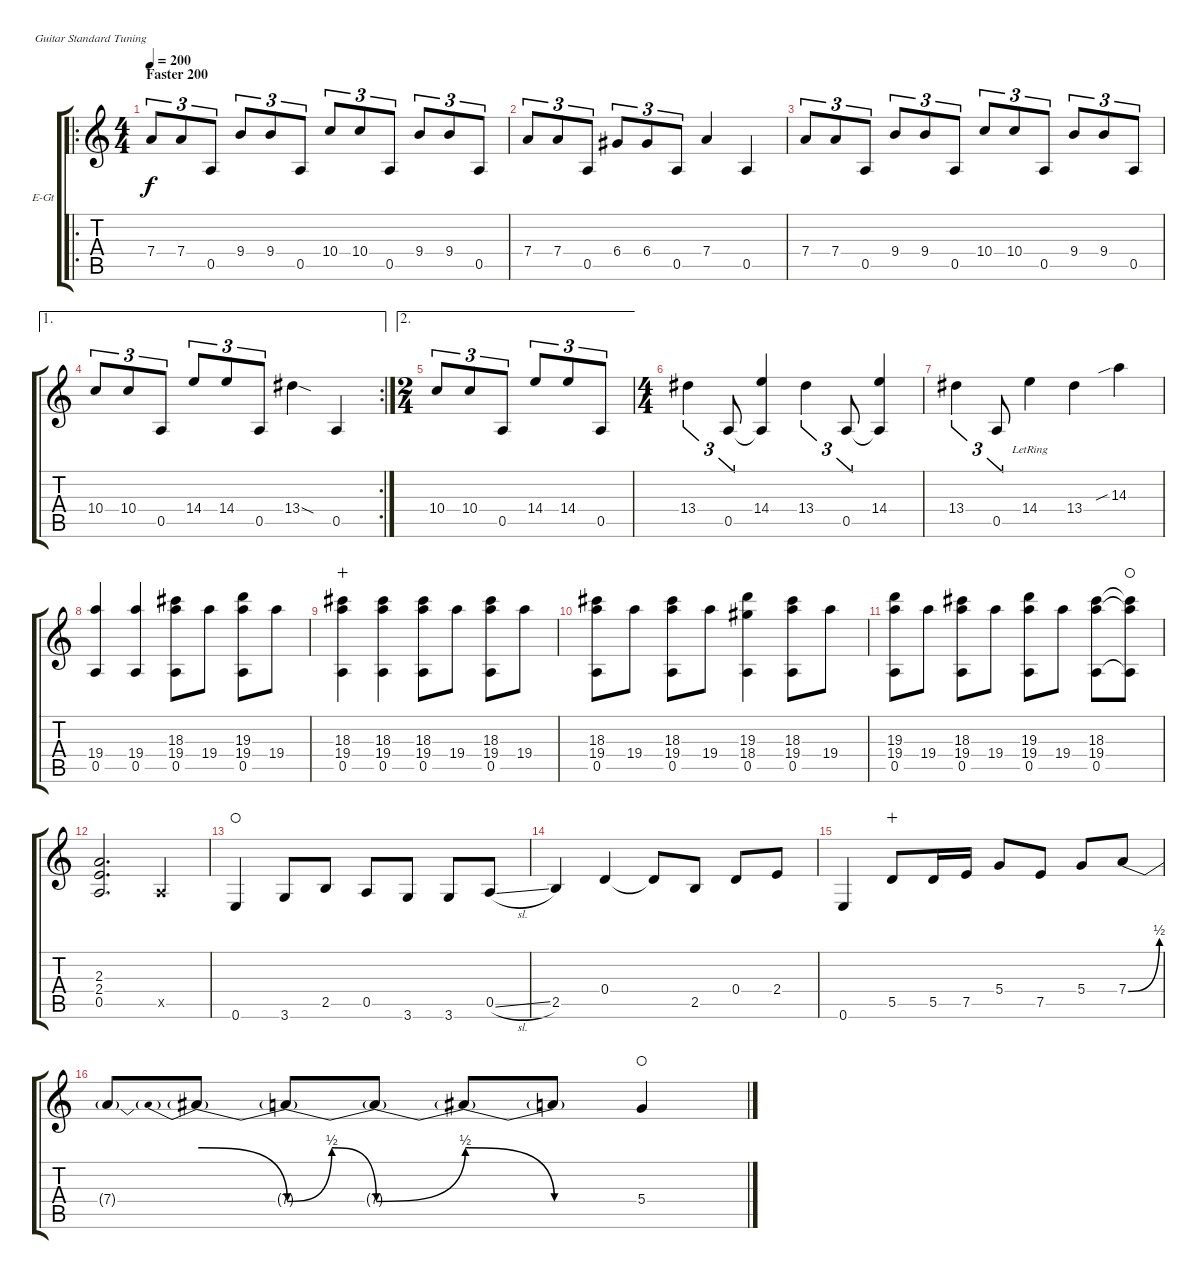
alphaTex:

\bracketExtendMode groupsimilarinstruments
\firstSystemTrackNameOrientation horizontal
\otherSystemsTrackNameOrientation horizontal
\track ("Guitar 6-Arrangement" "E-Gt") {mute instrument electricguitarclean}
\staff {score tabs}
\tuning (E4 B3 G3 D3 A2 E2)
\ro
\ts (4 4)
\beaming (8 2 2 2 2)
\section ("" "Faster 200")
\tempo 200
\clef g2
\scale
0.418831
\ks c
7.4.8{tu (3 2) dy f} 7.4.8{tu (3 2)} 0.5.8{tu (3 2)} 9.4.8{tu (3 2)} 9.4.8{tu (3 2)} 0.5.8{tu (3 2)} 10.4.8{tu (3 2)} 10.4.8{tu (3 2)} 0.5.8{tu (3 2)} 9.4.8{tu (3 2)} 9.4.8{tu (3 2)} 0.5.8{tu (3 2)} |
\scale
0.322917 7.4.8{tu (3 2)} 7.4.8{tu (3 2)} 0.5.8{tu (3 2)} 6.4.8{tu (3 2)} 6.4.8{tu (3 2)} 0.5.8{tu (3 2)} 7.4.4 0.5.4 |
\scale
0.322917 7.4.8{tu (3 2)} 7.4.8{tu (3 2)} 0.5.8{tu (3 2)} 9.4.8{tu (3 2)} 9.4.8{tu (3 2)} 0.5.8{tu (3 2)} 10.4.8{tu (3 2)} 10.4.8{tu (3 2)} 0.5.8{tu (3 2)} 9.4.8{tu (3 2)} 9.4.8{tu (3 2)} 0.5.8{tu (3 2)} |
\ae 1
\rc 2
\scale
0.354167 10.4.8{tu (3 2)} 10.4.8{tu (3 2)} 0.5.8{tu (3 2)} 14.4.8{tu (3 2)} 14.4.8{tu (3 2)} 0.5.8{tu (3 2)} 13.4{sod}.4 0.5.4 |
\ae 2
\ts (2 4)
\beaming (8 2 2)
\scale
0.39527 10.4.8{tu (3 2)} 10.4.8{tu (3 2)} 0.5.8{tu (3 2)} 14.4.8{tu (3 2)} 14.4.8{tu (3 2)} 0.5.8{tu (3 2)} |
\ts (4 4)
\beaming (8 2 2 2 2)
\scale
0.39527 13.4.4{tu (3 2)} 0.5.8{tu (3 2)} (14.4 0.5{t}).4 13.4.4{tu (3 2)} 0.5.8{tu (3 2)} (14.4 0.5{t}).4 |
\scale
0.209459 13.4.4{tu (3 2)} 0.5.8{tu (3 2)} 14.4{lr}.4 13.4.4 14.3{sib}.4 |
\scale
0.333333 (19.4 0.5).4 (19.4 0.5).4 (18.3 19.4 0.5).8 19.4.8 (19.3 19.4 0.5).8 19.4.8 |
\scale
0.333333 (18.3 19.4 0.5).4{wahc} (18.3 19.4 0.5).4 (18.3 19.4 0.5).8 19.4.8 (18.3 19.4 0.5).8 19.4.8 |
\scale
0.333333 (18.3 19.4 0.5).8 19.4.8 (18.3 19.4 0.5).8 19.4.8 (19.3 18.4 0.5).4 (18.3 19.4 0.5).8 19.4.8 |
\scale
0.333333 (19.3 19.4 0.5).8 19.4.8 (18.3 19.4 0.5).8 19.4.8 (19.3 19.4 0.5).8 19.4.8 (18.3 19.4 0.5).8 (18.3{t} 19.4{t} 0.5{t}).8{waho} |
\scale
0.333333 (0.5 2.4 2.3).2{d} 0.5{x}.4 |
\scale
0.333333 0.6.4{waho} 3.6.8 2.5.8 0.5.8 3.6.8 3.6.8 0.5{sl}.8 |
\scale
0.333333 2.5.4 0.4.4 0.4{t}.8 2.5.8 0.4.8 2.4.8 |
\scale
0.333333 0.6.4 5.5.8{wahc} 5.5.16 7.5.16 5.4.8 7.5.8 5.4.8 7.4{be (bend 0 0 60 2)}.8 |
\scale
0.333333 7.4{t}.8 7.4{be (prebendrelease 0 2 60 0) t}.8 7.4{be (bendrelease 0 0 30 2 30 2 60 0) t}.8 7.4{be (bend 0 0 60 2) t}.8 7.4{be (release 0 2 60 0) t}.8 7.4{be (hold 0 0 60 0) t}.8 5.4.4{waho}
